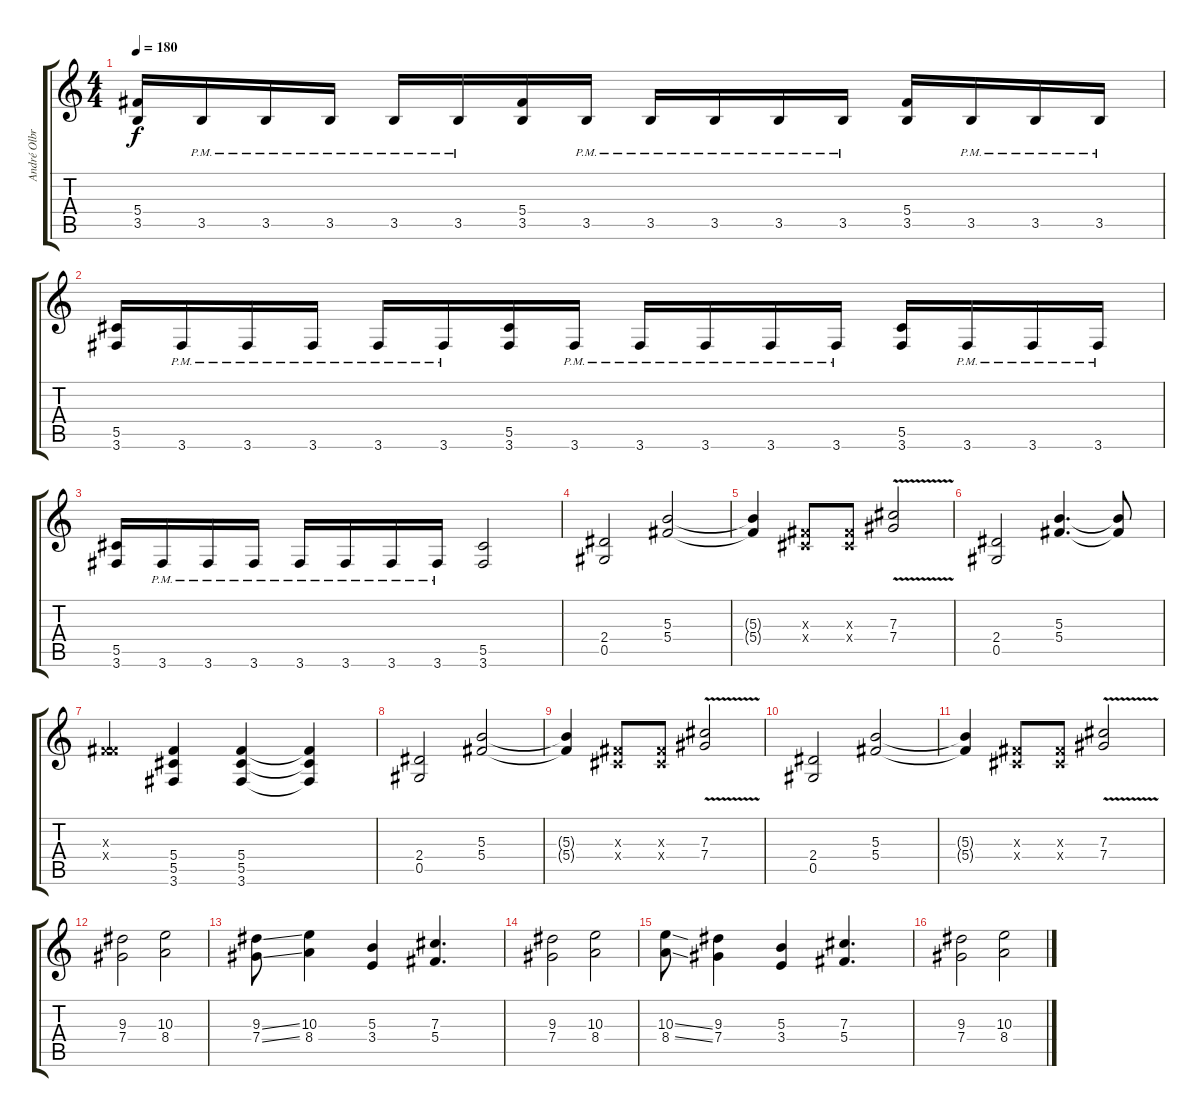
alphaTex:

\track ("André Olbrich" "André Olbr") {instrument distortionguitar}
\staff {score tabs}
\tuning (Eb4 Bb3 Gb3 Db3 Ab2 Eb2) {hide}
\ts (4 4)
\tempo 180
\clef g2
\ks c
(5.4 3.5).16{dy f} 3.5{pm}.16 3.5{pm}.16 3.5{pm}.16 3.5{pm}.16 3.5{pm}.16 (5.4 3.5).16 3.5{pm}.16 3.5{pm}.16 3.5{pm}.16 3.5{pm}.16 3.5{pm}.16 (5.4 3.5).16 3.5{pm}.16 3.5{pm}.16 3.5{pm}.16 |
(5.5 3.6).16 3.6{pm}.16 3.6{pm}.16 3.6{pm}.16 3.6{pm}.16 3.6{pm}.16 (5.5 3.6).16 3.6{pm}.16 3.6{pm}.16 3.6{pm}.16 3.6{pm}.16 3.6{pm}.16 (5.5 3.6).16 3.6{pm}.16 3.6{pm}.16 3.6{pm}.16 |
(5.5 3.6).16 3.6{pm}.16 3.6{pm}.16 3.6{pm}.16 3.6{pm}.16 3.6{pm}.16 3.6{pm}.16 3.6{pm}.16 (5.5 3.6).2 |
(2.4 0.5).2 (5.3 5.4).2 |
(5.3{t} 5.4{t}).4 (0.3{x} 0.4{x}).8 (0.3{x} 0.4{x}).8 (7.3{v} 7.4{v}).2 |
(2.4 0.5).2 (5.3 5.4).4{d} (5.3{t} 5.4{t}).8 |
(0.3{x} 5.4{x}).4 (5.4 5.5 3.6).4 (5.4 5.5 3.6).4 (5.4{t} 5.5{t} 3.6{t}).4 |
(2.4 0.5).2 (5.3 5.4).2 |
(5.3{t} 5.4{t}).4 (0.3{x} 0.4{x}).8 (0.3{x} 0.4{x}).8 (7.3{v} 7.4{v}).2 |
(2.4 0.5).2 (5.3 5.4).2 |
(5.3{t} 5.4{t}).4 (0.3{x} 0.4{x}).8 (0.3{x} 0.4{x}).8 (7.3{v} 7.4{v}).2 |
(9.3 7.4).2 (10.3 8.4).2 |
(9.3{ss} 7.4{ss}).8 (10.3 8.4).4 (5.3 3.4).4 (7.3 5.4).4{d} |
(9.3 7.4).2 (10.3 8.4).2 |
(10.3{ss} 8.4{ss}).8 (9.3 7.4).4 (5.3 3.4).4 (7.3 5.4).4{d} |
(9.3 7.4).2 (10.3 8.4).2
